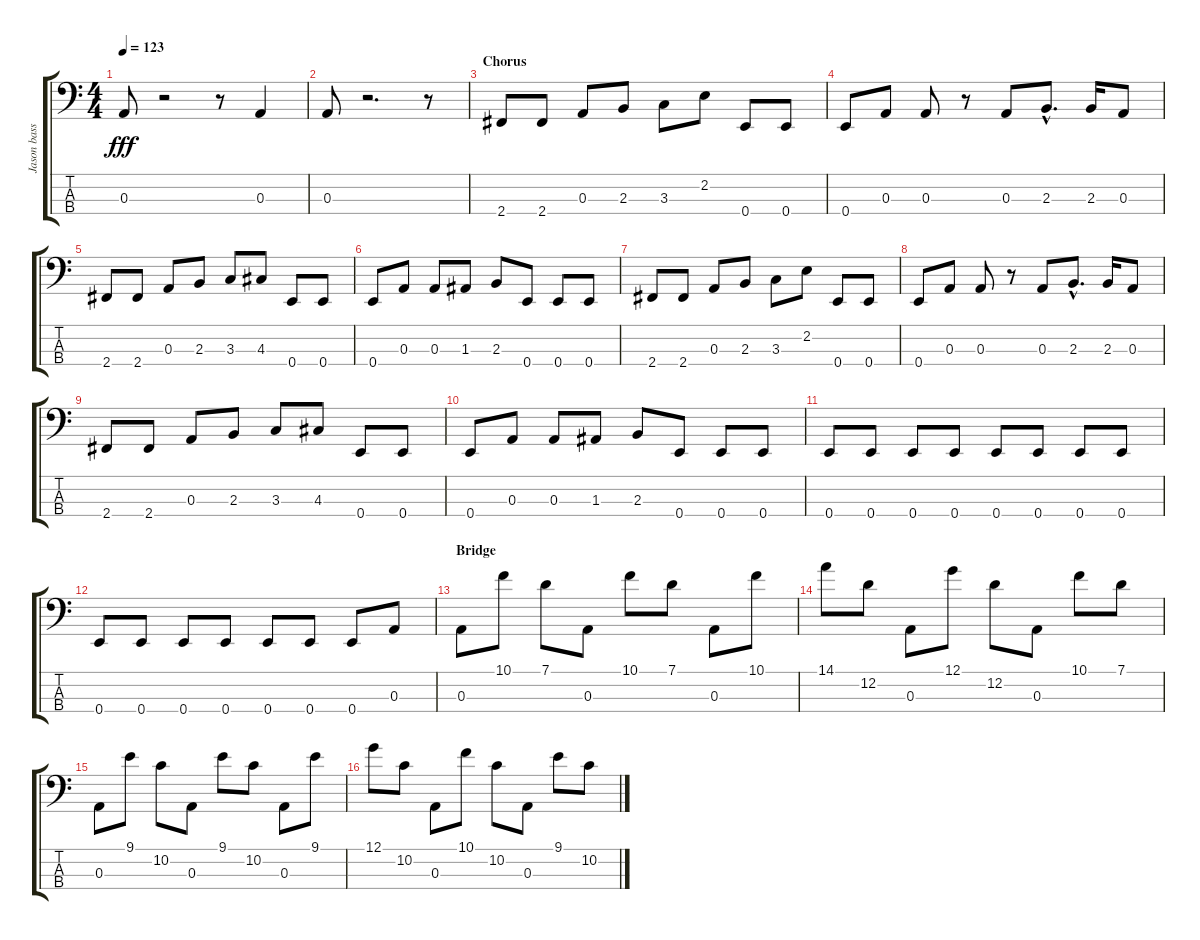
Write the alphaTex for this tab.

\track ("Jason bass" "Jason bass") {instrument electricbasspick}
\staff {score tabs}
\tuning (G2 D2 A1 E1) {hide}
\ts (4 4)
\tempo 123
\clef f4
\ks c
0.3.8{dy fff} r.2 r.8 0.3.4 |
0.3.8 r.2{d} r.8 |
\section ("" "Chorus")
2.4.8 2.4.8 0.3.8 2.3.8 3.3.8 2.2.8 0.4.8 0.4.8 |
0.4.8 0.3.8 0.3.8 r.8 0.3.8 2.3{hac}.8{d} 2.3.16 0.3.8 |
2.4.8 2.4.8 0.3.8 2.3.8 3.3.8 4.3.8 0.4.8 0.4.8 |
0.4.8 0.3.8 0.3.8 1.3.8 2.3.8 0.4.8 0.4.8 0.4.8 |
2.4.8 2.4.8 0.3.8 2.3.8 3.3.8 2.2.8 0.4.8 0.4.8 |
0.4.8 0.3.8 0.3.8 r.8 0.3.8 2.3{hac}.8{d} 2.3.16 0.3.8 |
2.4.8 2.4.8 0.3.8 2.3.8 3.3.8 4.3.8 0.4.8 0.4.8 |
0.4.8 0.3.8 0.3.8 1.3.8 2.3.8 0.4.8 0.4.8 0.4.8 |
0.4.8 0.4.8 0.4.8 0.4.8 0.4.8 0.4.8 0.4.8 0.4.8 |
0.4.8 0.4.8 0.4.8 0.4.8 0.4.8 0.4.8 0.4.8 0.3.8 |
\section ("" "Bridge ")
0.3.8{instrument electricbasspick} 10.1.8 7.1.8 0.3.8 10.1.8 7.1.8 0.3.8 10.1.8 |
14.1.8 12.2.8 0.3.8 12.1.8 12.2.8 0.3.8 10.1.8 7.1.8 |
0.3.8 9.1.8 10.2.8 0.3.8 9.1.8 10.2.8 0.3.8 9.1.8 |
12.1.8 10.2.8 0.3.8 10.1.8 10.2.8 0.3.8 9.1.8 10.2.8
